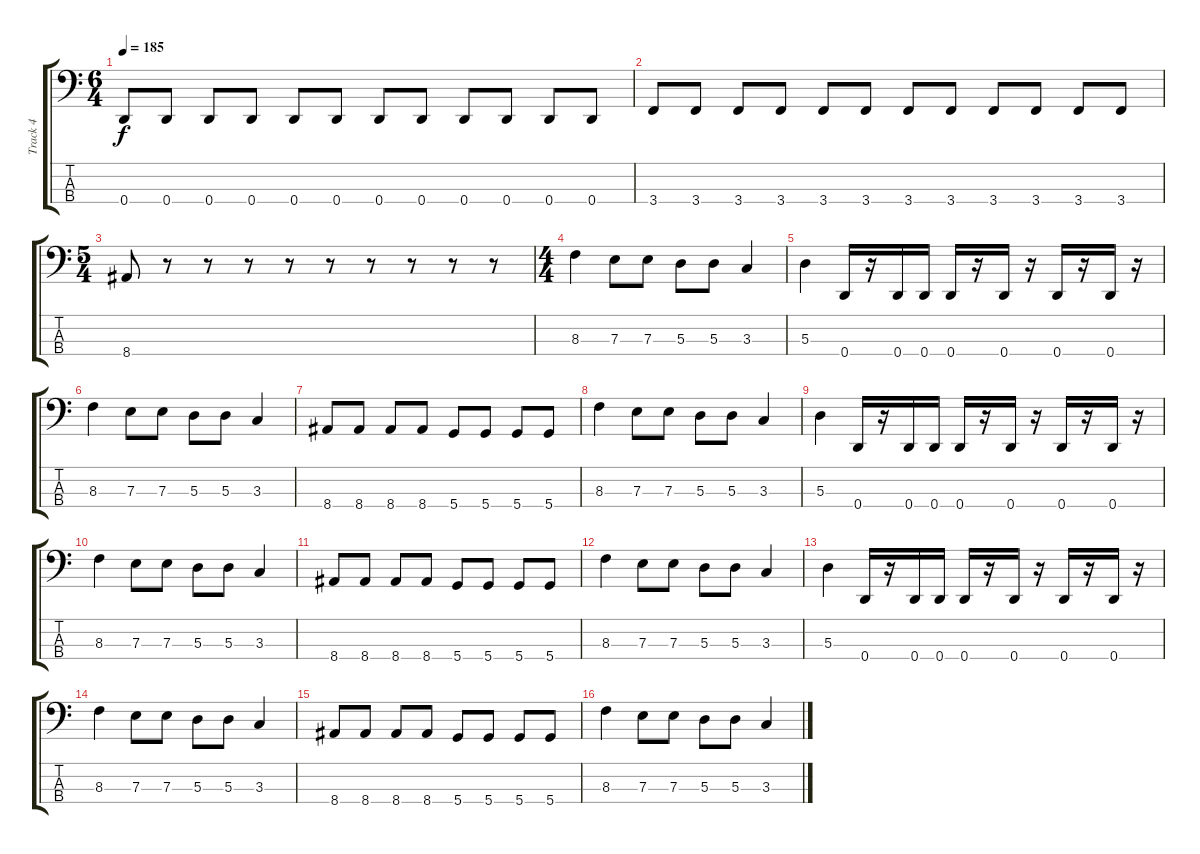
\track ("Track 4" "Track 4") {instrument electricbasspick}
\staff {score tabs}
\tuning (G2 D2 A1 D1) {hide}
\ts (6 4)
\tempo 185
\clef f4
\ks c
0.4.8{dy f} 0.4.8 0.4.8 0.4.8 0.4.8 0.4.8 0.4.8 0.4.8 0.4.8 0.4.8 0.4.8 0.4.8 |
3.4.8 3.4.8 3.4.8 3.4.8 3.4.8 3.4.8 3.4.8 3.4.8 3.4.8 3.4.8 3.4.8 3.4.8 |
\ts (5 4)
8.4.8 r.8 r.8 r.8 r.8 r.8 r.8 r.8 r.8 r.8 |
\ts (4 4)
8.3.4 7.3.8 7.3.8 5.3.8 5.3.8 3.3.4 |
5.3.4 0.4.16 r.16 0.4.16 0.4.16 0.4.16 r.16 0.4.16 r.16 0.4.16 r.16 0.4.16 r.16 |
8.3.4 7.3.8 7.3.8 5.3.8 5.3.8 3.3.4 |
8.4.8 8.4.8 8.4.8 8.4.8 5.4.8 5.4.8 5.4.8 5.4.8 |
8.3.4 7.3.8 7.3.8 5.3.8 5.3.8 3.3.4 |
5.3.4 0.4.16 r.16 0.4.16 0.4.16 0.4.16 r.16 0.4.16 r.16 0.4.16 r.16 0.4.16 r.16 |
8.3.4 7.3.8 7.3.8 5.3.8 5.3.8 3.3.4 |
8.4.8 8.4.8 8.4.8 8.4.8 5.4.8 5.4.8 5.4.8 5.4.8 |
8.3.4 7.3.8 7.3.8 5.3.8 5.3.8 3.3.4 |
5.3.4 0.4.16 r.16 0.4.16 0.4.16 0.4.16 r.16 0.4.16 r.16 0.4.16 r.16 0.4.16 r.16 |
8.3.4 7.3.8 7.3.8 5.3.8 5.3.8 3.3.4 |
8.4.8 8.4.8 8.4.8 8.4.8 5.4.8 5.4.8 5.4.8 5.4.8 |
8.3.4 7.3.8 7.3.8 5.3.8 5.3.8 3.3.4
